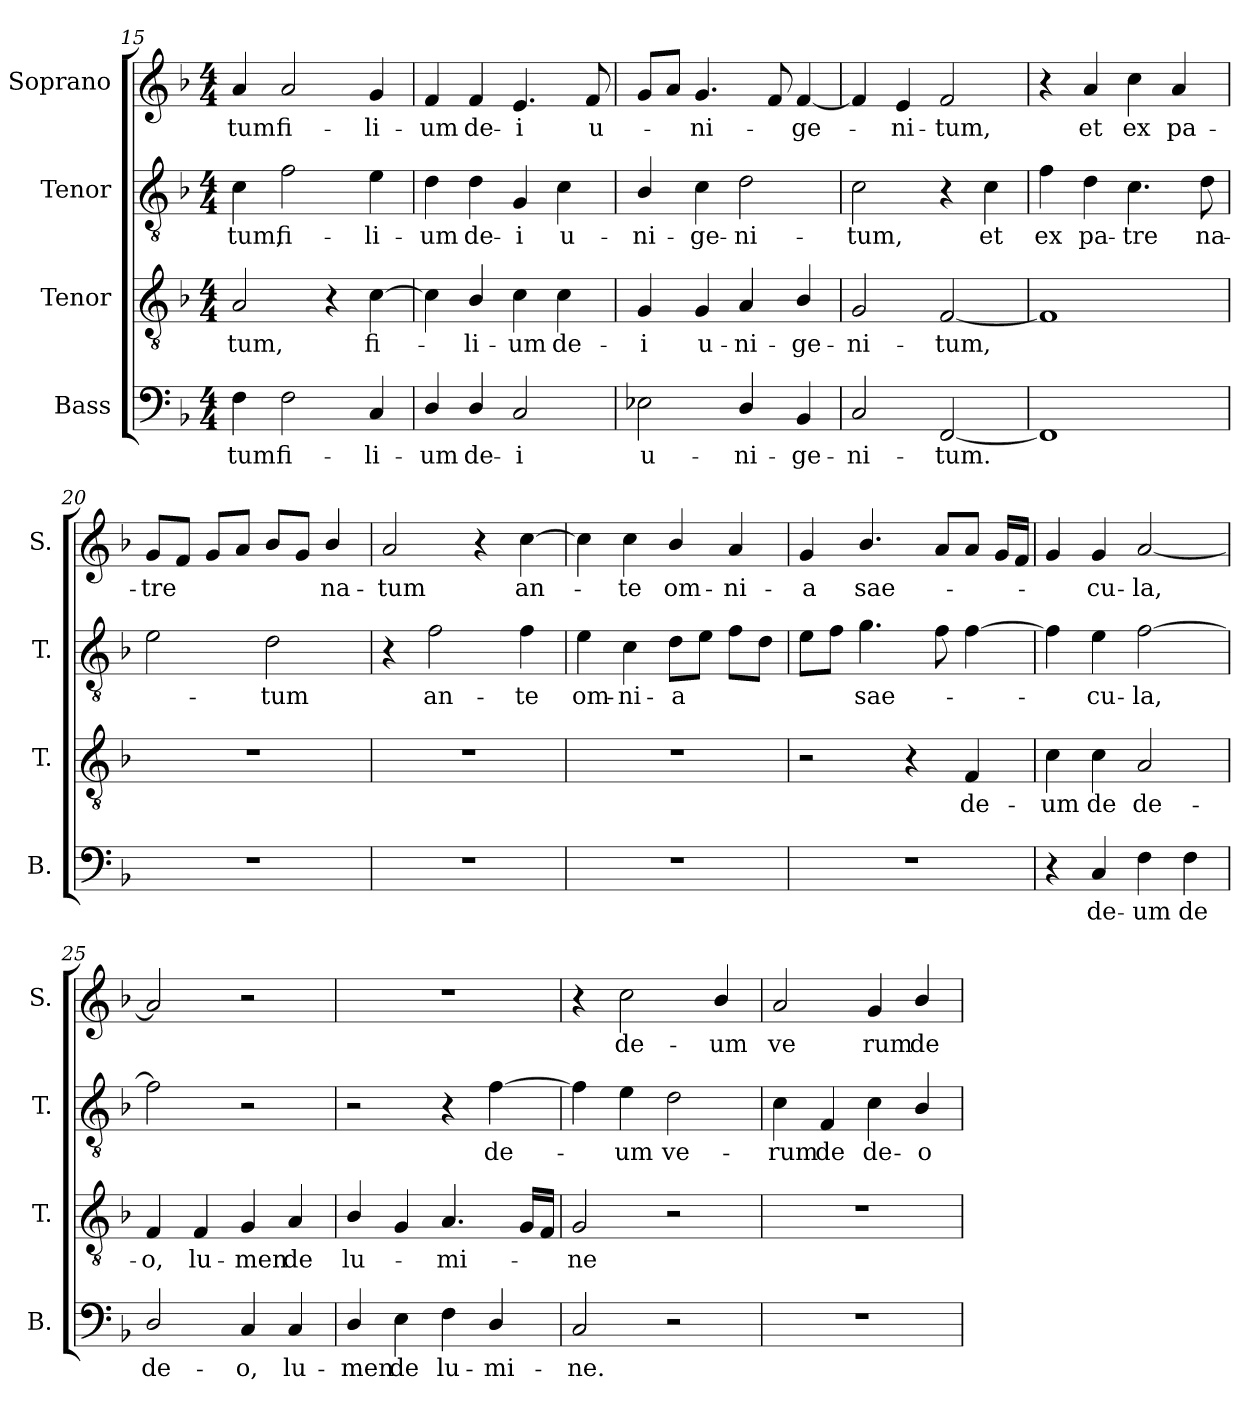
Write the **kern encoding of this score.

**kern	**text	**kern	**text	**kern	**text	**kern	**text
*part4	*part4	*part3	*part3	*part2	*part2	*part1	*part1
*staff4	*staff4	*staff3	*staff3	*staff2	*staff2	*staff1	*staff1
*I"Bass	*	*I"Tenor	*	*I"Tenor	*	*I"Soprano	*
*I'B.	*	*I'T.	*	*I'T.	*	*I'S.	*
*clefF4	*	*clefGv2	*	*clefGv2	*	*clefG2	*
*	*	*ITrd7c12	*	*ITrd7c12	*	*	*
*k[b-]	*	*k[b-]	*	*k[b-]	*	*k[b-]	*
*F:	*	*F:	*	*F:	*	*F:	*
*M4/4	*	*M4/4	*	*M4/4	*	*M4/4	*
=15	=15	=15	=15	=15	=15	=15	=15
!	!LO:LY:b	!	!LO:LY:b	!	!LO:LY:b	!	!LO:LY:b
4F\	-tum	2AA/	-tum,	4C\	-tum,	4a/	-tum
!	!LO:LY:b	!	!	!	!LO:LY:b	!	!LO:LY:b
2F\	fi-	.	.	2F\	fi-	2a/	fi-
.	.	4r	.	.	.	.	.
!	!LO:LY:b	!	!LO:LY:b	!	!LO:LY:b	!	!LO:LY:b
4C/	-li-	[4C\	fi-	4E\	-li-	4g/	-li-
=16	=16	=16	=16	=16	=16	=16	=16
!	!LO:LY:b	!	!	!	!LO:LY:b	!	!LO:LY:b
4D/	-um	4C\]	.	4D\	-um	4f/	-um
!	!LO:LY:b	!	!LO:LY:b	!	!LO:LY:b	!	!LO:LY:b
4D/	de-	4BB-/	-li-	4D\	de-	4f/	de-
!	!LO:LY:b	!	!LO:LY:b	!	!LO:LY:b	!	!LO:LY:b
2C/	-i	4C\	-um	4GG/	-i	4.e/	-i
!	!	!	!LO:LY:b	!	!LO:LY:b	!	!
.	.	4C\	de-	4C\	u-	.	.
!	!	!	!	!	!	!	!LO:LY:b
.	.	.	.	.	.	8f/	u-
=17	=17	=17	=17	=17	=17	=17	=17
!	!LO:LY:b	!	!LO:LY:b	!	!LO:LY:b	!	!
2E-X\	u-	4GG/	-i	4BB-/	-ni-	8g/L	.
.	.	.	.	.	.	8a/J	.
!	!	!	!LO:LY:b	!	!LO:LY:b	!	!LO:LY:b
.	.	4GG/	u-	4C\	-ge-	4.g/	-ni-
!	!LO:LY:b	!	!LO:LY:b	!	!LO:LY:b	!	!
4D/	-ni-	4AA/	-ni-	2D\	-ni-	.	.
.	.	.	.	.	.	8f/	.
!	!LO:LY:b	!	!LO:LY:b	!	!	!	!LO:LY:b
4BB-/	-ge-	4BB-/	-ge-	.	.	[4f/	-ge-
=18	=18	=18	=18	=18	=18	=18	=18
!	!LO:LY:b	!	!LO:LY:b	!	!LO:LY:b	!	!
2C/	-ni-	2GG/	-ni-	2C\	-tum,	4f/]	.
!	!	!	!	!	!	!	!LO:LY:b
.	.	.	.	.	.	4e/	-ni-
!	!LO:LY:b	!	!LO:LY:b	!	!	!	!LO:LY:b
[2FF/	-tum.	[2FF/	-tum,	4r	.	2f/	-tum,
!	!	!	!	!	!LO:LY:b	!	!
.	.	.	.	4C\	et	.	.
=19	=19	=19	=19	=19	=19	=19	=19
!	!	!	!	!	!LO:LY:b	!	!
1FF]	.	1FF]	.	4F\	ex	4r	.
!	!	!	!	!	!LO:LY:b	!	!LO:LY:b
.	.	.	.	4D\	pa-	4a/	et
!	!	!	!	!	!LO:LY:b	!	!LO:LY:b
.	.	.	.	4.C\	-tre	4cc\	ex
!	!	!	!	!	!	!	!LO:LY:b
.	.	.	.	.	.	4a/	pa-
!	!	!	!	!	!LO:LY:b	!	!
.	.	.	.	8D\	na-	.	.
=20	=20	=20	=20	=20	=20	=20	=20
!	!	!	!	!	!	!	!LO:LY:b
1r	.	1r	.	2E\	.	8g/L	-tre
.	.	.	.	.	.	8f/J	.
.	.	.	.	.	.	8g/L	.
.	.	.	.	.	.	8a/J	.
!	!	!	!	!	!LO:LY:b	!	!
.	.	.	.	2D\	-tum	8b-/L	.
.	.	.	.	.	.	8g/J	.
!	!	!	!	!	!	!	!LO:LY:b
.	.	.	.	.	.	4b-/	na-
=21	=21	=21	=21	=21	=21	=21	=21
!	!	!	!	!	!	!	!LO:LY:b
1r	.	1r	.	4r	.	2a/	-tum
!	!	!	!	!	!LO:LY:b	!	!
.	.	.	.	2F\	an-	.	.
.	.	.	.	.	.	4r	.
!	!	!	!	!	!LO:LY:b	!	!LO:LY:b
.	.	.	.	4F\	-te	[4cc\	an-
=22	=22	=22	=22	=22	=22	=22	=22
!	!	!	!	!	!LO:LY:b	!	!
1r	.	1r	.	4E\	om-	4cc\]	.
!	!	!	!	!	!LO:LY:b	!	!LO:LY:b
.	.	.	.	4C\	-ni-	4cc\	-te
!	!	!	!	!	!LO:LY:b	!	!LO:LY:b
.	.	.	.	8D\L	-a	4b-/	om-
.	.	.	.	8E\J	.	.	.
!	!	!	!	!	!	!	!LO:LY:b
.	.	.	.	8F\L	.	4a/	-ni-
.	.	.	.	8D\J	.	.	.
=23	=23	=23	=23	=23	=23	=23	=23
!	!	!	!	!	!	!	!LO:LY:b
1r	.	2r	.	8E\L	.	4g/	-a
.	.	.	.	8F\J	.	.	.
!	!	!	!	!	!LO:LY:b	!	!LO:LY:b
.	.	.	.	4.G\	sae-	4.b-/	sae-
.	.	4r	.	.	.	.	.
.	.	.	.	8F\	.	8a/L	.
!	!	!	!LO:LY:b	!	!	!	!
.	.	4FF/	de-	[4F\	.	8a/J	.
.	.	.	.	.	.	16g/LL	.
.	.	.	.	.	.	16f/JJ	.
=24	=24	=24	=24	=24	=24	=24	=24
!	!	!	!LO:LY:b	!	!	!	!
4r	.	4C\	-um	4F\]	.	4g/	.
!	!LO:LY:b	!	!LO:LY:b	!	!LO:LY:b	!	!LO:LY:b
4C/	de-	4C\	de	4E\	-cu-	4g/	-cu-
!	!LO:LY:b	!	!LO:LY:b	!	!LO:LY:b	!	!LO:LY:b
4F\	-um	2AA/	de-	[2F\	-la,	[2a/	-la,
!	!LO:LY:b	!	!	!	!	!	!
4F\	de	.	.	.	.	.	.
=25	=25	=25	=25	=25	=25	=25	=25
!	!LO:LY:b	!	!LO:LY:b	!	!	!	!
2D/	de-	4FF/	-o,	2F\]	.	2a/]	.
!	!	!	!LO:LY:b	!	!	!	!
.	.	4FF/	lu-	.	.	.	.
!	!LO:LY:b	!	!LO:LY:b	!	!	!	!
4C/	-o,	4GG/	-men	2r	.	2r	.
!	!LO:LY:b	!	!LO:LY:b	!	!	!	!
4C/	lu-	4AA/	de	.	.	.	.
=26	=26	=26	=26	=26	=26	=26	=26
!	!LO:LY:b	!	!LO:LY:b	!	!	!	!
4D/	-men	4BB-/	lu-	2r	.	1r	.
!	!LO:LY:b	!	!	!	!	!	!
4E\	de	4GG/	.	.	.	.	.
!	!LO:LY:b	!	!LO:LY:b	!	!	!	!
4F\	lu-	4.AA/	-mi-	4r	.	.	.
!	!LO:LY:b	!	!	!	!LO:LY:b	!	!
4D/	-mi-	.	.	[4F\	de-	.	.
.	.	16GG/LL	.	.	.	.	.
.	.	16FF/JJ	.	.	.	.	.
=27	=27	=27	=27	=27	=27	=27	=27
!	!LO:LY:b	!	!LO:LY:b	!	!	!	!
2C/	-ne.	2GG/	-ne	4F\]	.	4r	.
!	!	!	!	!	!LO:LY:b	!	!LO:LY:b
.	.	.	.	4E\	-um	2cc\	de-
!	!	!	!	!	!LO:LY:b	!	!
2r	.	2r	.	2D\	ve-	.	.
!	!	!	!	!	!	!	!LO:LY:b
.	.	.	.	.	.	4b-/	-um
=28	=28	=28	=28	=28	=28	=28	=28
!	!	!	!	!	!LO:LY:b	!	!LO:LY:b
1r	.	1r	.	4C\	-rum	2a/	ve
!	!	!	!	!	!LO:LY:b	!	!
.	.	.	.	4FF/	de	.	.
!	!	!	!	!	!LO:LY:b	!	!LO:LY:b
.	.	.	.	4C\	de-	4g/	rum
!	!	!	!	!	!LO:LY:b	!	!LO:LY:b
.	.	.	.	4BB-/	-o	4b-/	de
=	=	=	=	=	=	=	=
*-	*-	*-	*-	*-	*-	*-	*-
